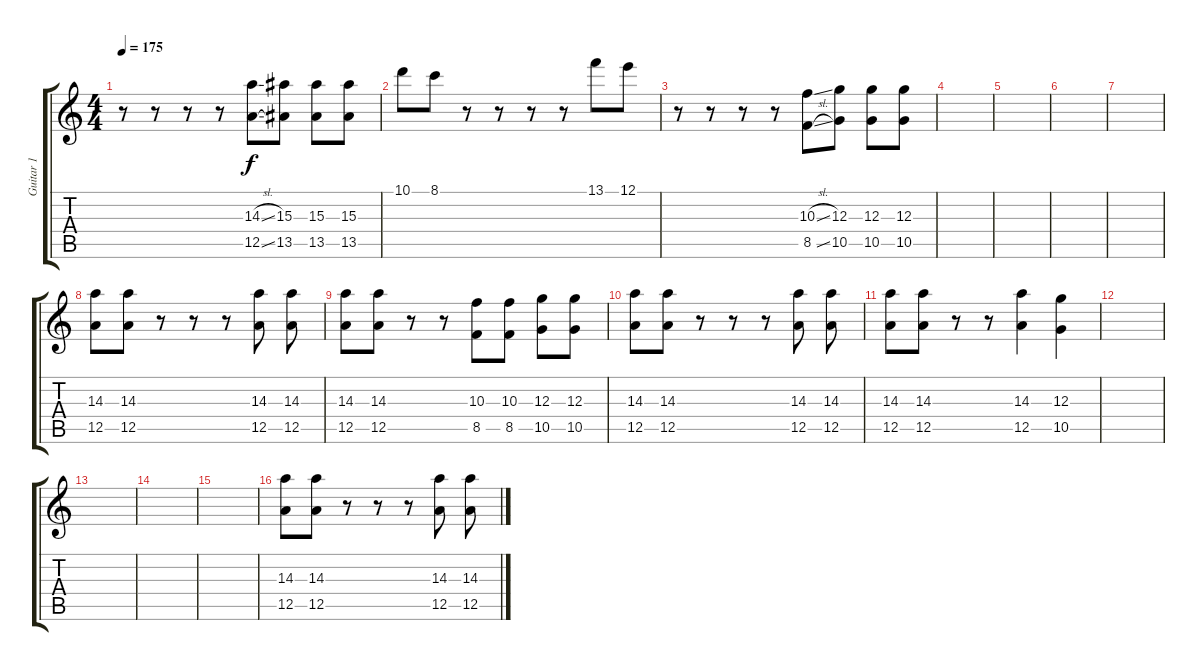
\track ("Guitar 1" "Guitar 1") {instrument distortionguitar}
\staff {score tabs}
\tuning (E4 B3 G3 D3 A2 D2) {hide}
\ts (4 4)
\tempo 175
\clef g2
\ks c
r.8{dy f} r.8 r.8 r.8 (14.3{sl} 12.5{sl}).8 (15.3 13.5).8 (15.3 13.5).8 (15.3 13.5).8 |
10.1.8 8.1.8 r.8 r.8 r.8 r.8 13.1.8 12.1.8 |
r.8 r.8 r.8 r.8 (10.3{sl} 8.5{sl}).8 (12.3 10.5).8 (12.3 10.5).8 (12.3 10.5).8 |
|
|
|
|
(14.3 12.5).8 (14.3 12.5).8 r.8 r.8 r.8 (14.3 12.5).8 (14.3 12.5).8 |
(14.3 12.5).8 (14.3 12.5).8 r.8 r.8 (10.3 8.5).8 (10.3 8.5).8 (12.3 10.5).8 (12.3 10.5).8 |
(14.3 12.5).8 (14.3 12.5).8 r.8 r.8 r.8 (14.3 12.5).8 (14.3 12.5).8 |
(14.3 12.5).8 (14.3 12.5).8 r.8 r.8 (14.3 12.5).4 (12.3 10.5).4 |
|
|
|
|
(14.3 12.5).8 (14.3 12.5).8 r.8 r.8 r.8 (14.3 12.5).8 (14.3 12.5).8
